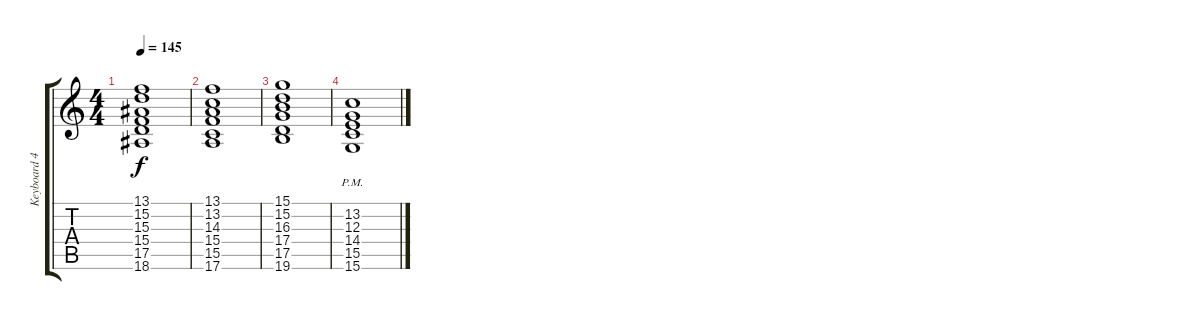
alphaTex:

\track ("Keyboard 4 (Strings)" "Keyboard 4") {instrument stringensemble1}
\staff {score tabs}
\tuning (E4 B3 G3 D3 A2 E2) {hide}
\ts (4 4)
\tempo 145
\clef g2
\ks c
(13.1{t} 15.2{t} 15.3{t} 15.4{t} 17.5{t} 18.6{t}).1{dy f} |
(13.1 13.2 14.3 15.4 15.5 17.6).1 |
(15.1 15.2 16.3 17.4 17.5 19.6).1 |
(13.2{pm} 12.3{pm} 14.4{pm} 15.5{pm} 15.6{pm}).1
